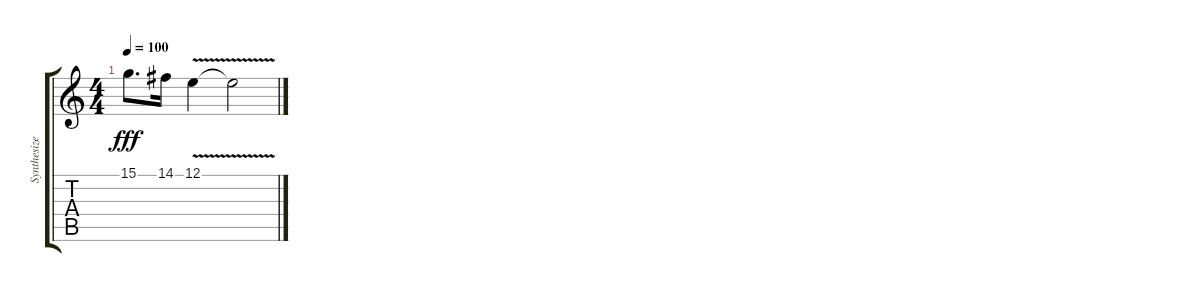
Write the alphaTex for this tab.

\track ("Synthesizer (Staff 1)" "Synthesize") {instrument lead7fifths}
\staff {score tabs}
\tuning (E4 B3 G3 D3 A2 E2) {hide}
\ts (4 4)
\tempo 100
\clef g2
\ks c
15.1.8{d dy fff} 14.1.16 12.1{v}.4 12.1{v t}.2
